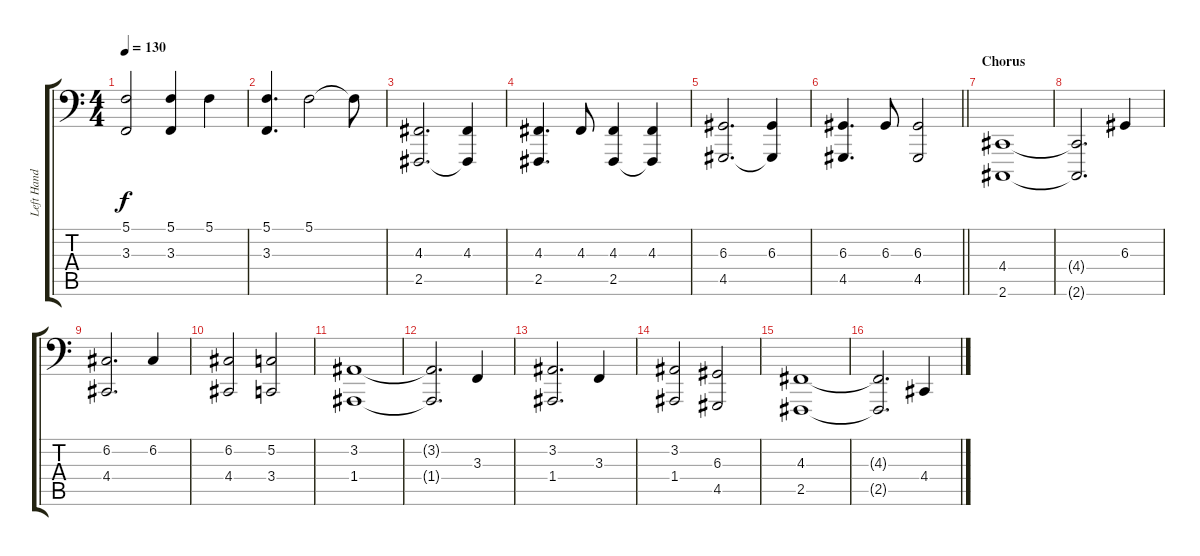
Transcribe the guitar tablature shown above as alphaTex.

\track ("Left Hand" "Left Hand") {instrument acousticgrandpiano}
\staff {score tabs}
\tuning (C3 G2 D2 A1 E1 B0) {hide}
\ts (4 4)
\tempo 130
\clef f4
\ks c
(5.1 3.3).2{dy f} (5.1 3.3).4 5.1.4 |
(5.1 3.3).4{d} 5.1.2 5.1{t}.8 |
(4.3 2.5).2{d} (4.3 2.5{t}).4 |
(4.3 2.5).4{d} 4.3.8 (4.3 2.5).4 (4.3 2.5{t}).4 |
(6.3 4.5).2{d} (6.3 4.5{t}).4 |
\barLineRight lightlight
(6.3 4.5).4{d} 6.3.8 (6.3 4.5).2 |
\section ("" "Chorus")
(4.4 2.6).1 |
(4.4{t} 2.6{t}).2{d} 6.3.4 |
(6.2 4.4).2{d} 6.2.4 |
(6.2 4.4).2 (5.2 3.4).2 |
(3.2 1.4).1 |
(3.2{t} 1.4{t}).2{d} 3.3.4 |
(3.2 1.4).2{d} 3.3.4 |
(3.2 1.4).2 (6.3 4.5).2 |
(4.3 2.5).1 |
(4.3{t} 2.5{t}).2{d} 4.4.4
